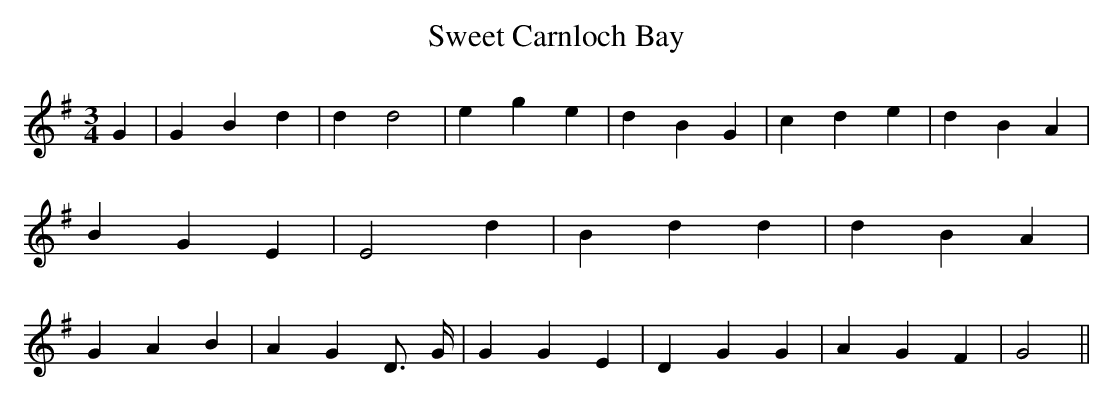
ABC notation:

X:1
T:Sweet Carnloch Bay
M:3/4
L:1/4
K:G
 G| G B d| d d2| e g e| d B G| c d e| d B A| B G E| E2 d| B d d| d- B A|\
 G A B| A G D3/4 G/4| G G E| D- G G| A G F| G2||
